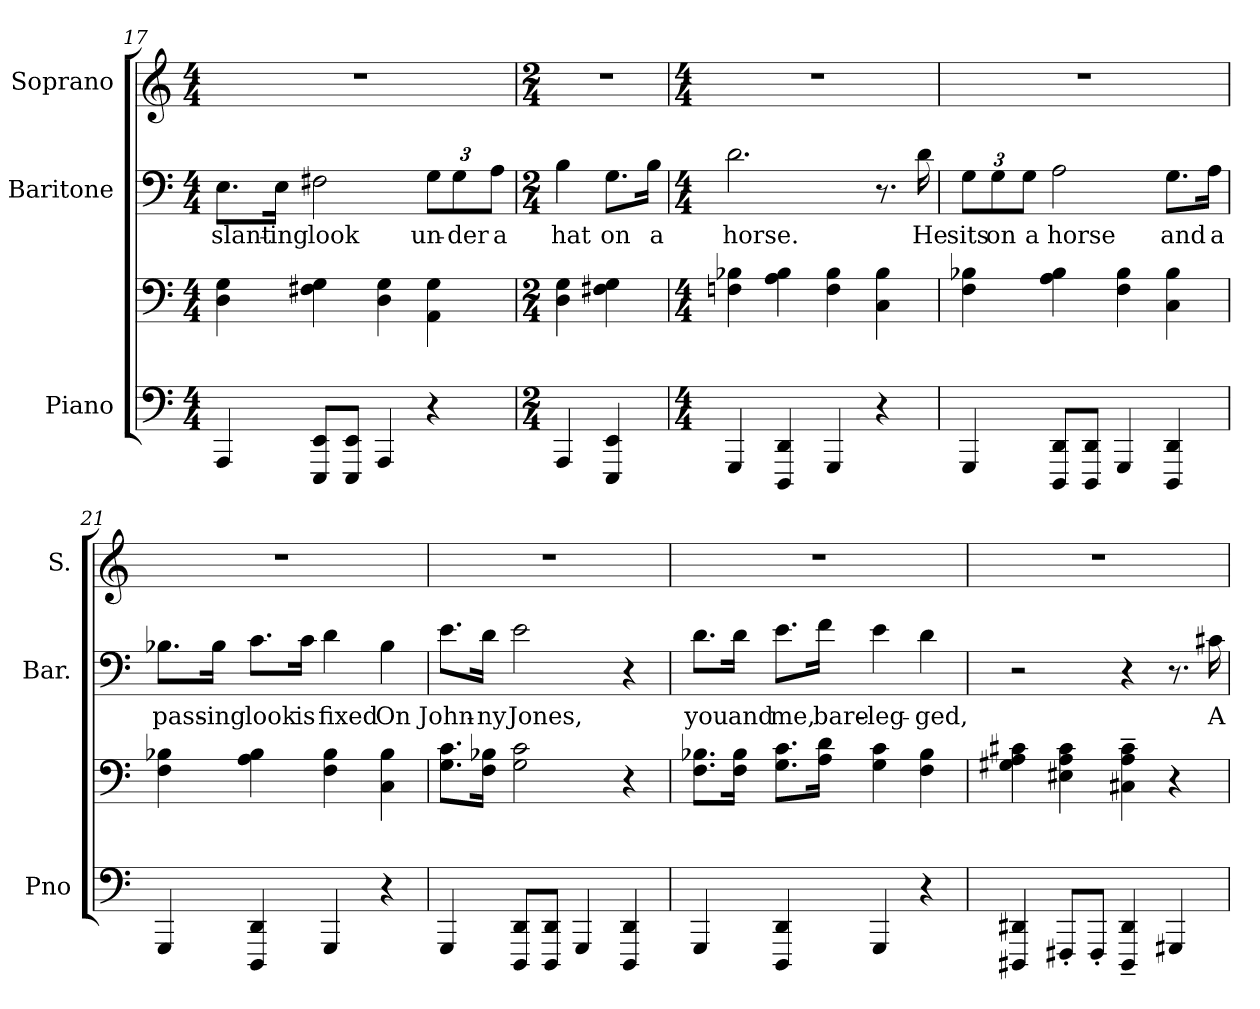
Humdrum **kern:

**kern	**kern	**kern	**text	**kern
*part3	*part3	*part2	*part2	*part1
*staff4	*staff3	*staff2	*staff2	*staff1
*I"Piano	*	*I"Baritone	*	*I"Soprano
*I'Pno	*	*I'Bar.	*	*I'S.
*clefF4	*clefF4	*clefF4	*	*clefG2
*k[]	*k[]	*k[]	*	*k[]
*M4/4	*M4/4	*M4/4	*	*M4/4
=17	=17	=17	=17	=17
!	!	!	!LO:LY:b	!
4AAA</	4G\> 4D\>	8.E\L	slant-	1r
!	!	!	!LO:LY:b	!
.	.	16E\Jk	-ing	.
!	!	!	!LO:LY:b	!
8EE/< 8EEE/<L	4G\> 4F#X\>	2F#X\	look	.
8EE/< 8EEE/<J	.	.	.	.
4AAA</	4G\> 4D\>	.	.	.
!	!	!	!LO:LY:b	!
4r	4G\> 4AA\>	12G\L	un-	.
!	!	!	!LO:LY:b	!
.	.	12G\	-der	.
!	!	!	!LO:LY:b	!
.	.	12A\J	a	.
!!LO:LB:g=z
=18	=18	=18	=18	=18
*M2/4	*M2/4	*M2/4	*	*M2/4
!	!	!	!LO:LY:b	!
4AAA</	4G\> 4D\>	4B\	hat	2r
!	!	!	!LO:LY:b	!
4EE/< 4EEE/<	4G\> 4F#X\>	8.G\L	on	.
!	!	!	!LO:LY:b	!
.	.	16B\Jk	a	.
=19	=19	=19	=19	=19
*M4/4	*M4/4	*M4/4	*	*M4/4
!	!	!	!LO:LY:b	!
4GGG</	4B-X\> 4Fn\>	2.d\	horse.	1r
4DD/< 4DDD/<	4B-\> 4A\>	.	.	.
4GGG</	4B-\> 4F\>	.	.	.
4r	4B-\> 4C\>	8.r	.	.
!	!	!	!LO:LY:b	!
.	.	16d\	He	.
=20	=20	=20	=20	=20
!	!	!	!LO:LY:b	!
4GGG</	4B-X\> 4F\>	12G\L	sits	1r
!	!	!	!LO:LY:b	!
.	.	12G\	on	.
!	!	!	!LO:LY:b	!
.	.	12G\J	a	.
!	!	!	!LO:LY:b	!
8DD/< 8DDD/<L	4B-\> 4A\>	2A\	horse	.
8DD/< 8DDD/<J	.	.	.	.
4GGG</	4B-\> 4F\>	.	.	.
!	!	!	!LO:LY:b	!
4DD/< 4DDD/<	4B-\> 4C\>	8.G\L	and	.
!	!	!	!LO:LY:b	!
.	.	16A\Jk	a	.
=21	=21	=21	=21	=21
!	!	!	!LO:LY:b	!
4GGG</	4B-X\> 4F\>	8.B-X\L	pass-	1r
!	!	!	!LO:LY:b	!
.	.	16B-\Jk	-ing	.
!	!	!	!LO:LY:b	!
4DD/< 4DDD/<	4B-\> 4A\>	8.c\L	look	.
!	!	!	!LO:LY:b	!
.	.	16c\Jk	is	.
!	!	!	!LO:LY:b	!
4GGG</	4B-\> 4F\>	4d\	fixed	.
!	!	!	!LO:LY:b	!
4r	4B-\> 4C\>	4B-\	On	.
!!LO:PB:g=z
=22	=22	=22	=22	=22
!	!	!	!LO:LY:b	!
4GGG</	8.c\ 8.G\L	8.e\L	John-	1r
!	!	!	!LO:LY:b	!
.	16B-X\ 16F\Jk	16d\Jk	-ny	.
!	!	!	!LO:LY:b	!
8DD/< 8DDD/<L	2c\ 2G\	2e\	Jones,	.
8DD/< 8DDD/<J	.	.	.	.
4GGG</	.	.	.	.
4DD/< 4DDD/<	4r	4r	.	.
=23	=23	=23	=23	=23
!	!	!	!LO:LY:b	!
4GGG</	8.B-X\ 8.F\L	8.d\L	you	1r
!	!	!	!LO:LY:b	!
.	16B-\ 16F\Jk	16d\Jk	and	.
!	!	!	!LO:LY:b	!
4DD/< 4DDD/<	8.c\ 8.G\L	8.e\L	me,	.
!	!	!	!LO:LY:b	!
.	16d\ 16A\Jk	16f\Jk	bare-	.
!	!	!	!LO:LY:b	!
4GGG</	4c\ 4G\	4e\	-leg-	.
!	!	!	!LO:LY:b	!
4r	4B-\ 4F\	4d\	-ged,	.
=24	=24	=24	=24	=24
4DD#X/< 4DDD#X/<	4c#X\> 4A\> 4G#X\>	2r	.	1r
8FFF#X'</L	4c#\> 4A\> 4E#X\>	.	.	.
8FFF#'</J	.	.	.	.
4DD#/~< 4DDD#/~<	4c#\~> 4A\~> 4C#X\~>	4r	.	.
4GGG#X/	4r	8.r	.	.
!	!	!	!LO:LY:b	!
.	.	16c#X\	A	.
=	=	=	=	=
*-	*-	*-	*-	*-
